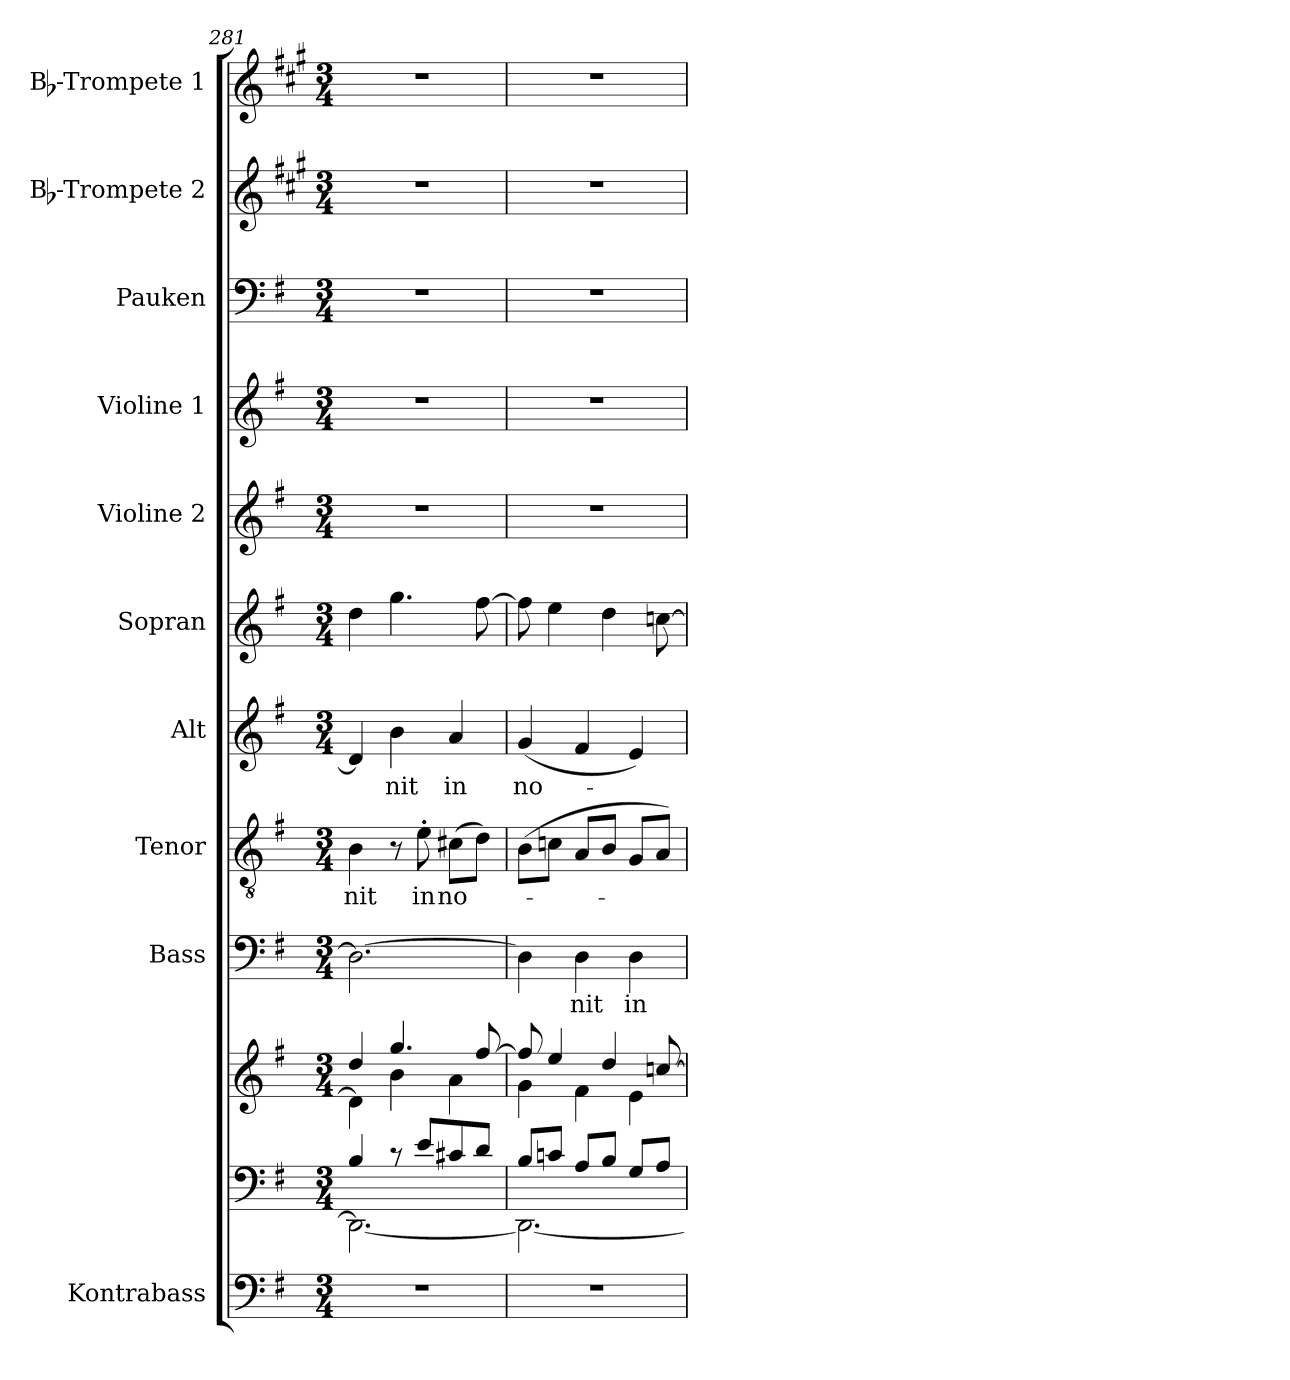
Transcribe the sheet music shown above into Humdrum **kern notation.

**kern	**kern	**kern	**kern	**text	**kern	**text	**kern	**text	**kern	**kern	**kern	**kern	**kern	**kern
*part11	*part10	*part10	*part9	*part9	*part8	*part8	*part7	*part7	*part6	*part5	*part4	*part3	*part2	*part1
*staff12	*staff11	*staff10	*staff9	*staff9	*staff8	*staff8	*staff7	*staff7	*staff6	*staff5	*staff4	*staff3	*staff2	*staff1
*I"Kontrabass	*	*	*I"Bass	*	*I"Tenor	*	*I"Alt	*	*I"Sopran	*I"Violine 2	*I"Violine 1	*I"Pauken	*I"Bb-Trompete 2	*I"Bb-Trompete 1
*I'Kb.	*	*	*I'B.	*	*I'T.	*	*I'A.	*	*I'S.	*I'Vl. 2	*I'Vl. 1	*I'Pk.	*I'Bb Trp. 2	*I'Bb Trp. 1
!!LO:PB:g=z
*clefF4	*clefF4	*clefG2	*clefF4	*	*clefGv2	*	*clefG2	*	*clefG2	*clefG2	*clefG2	*clefF4	*clefG2	*clefG2
*ITrd7c12	*	*	*	*	*	*	*	*	*	*	*	*	*ITrd1c2	*ITrd1c2
*k[f#]	*k[f#]	*k[f#]	*k[f#]	*	*k[f#]	*	*k[f#]	*	*k[f#]	*k[f#]	*k[f#]	*k[f#]	*k[f#]	*k[f#]
*G:	*G:	*G:	*G:	*	*G:	*	*G:	*	*G:	*G:	*G:	*G:	*G:	*G:
*M3/4	*M3/4	*M3/4	*M3/4	*	*M3/4	*	*M3/4	*	*M3/4	*M3/4	*M3/4	*M3/4	*M3/4	*M3/4
=281	=281	=281	=281	=281	=281	=281	=281	=281	=281	=281	=281	=281	=281	=281
*	*^	*^	*	*	*	*	*	*	*	*	*	*	*	*
!	!	!	!	!	!	!	!	!LO:LY:b	!	!	!	!	!	!	!	!
2.r	4B!/	2.DD\_	4dd!/	4d!\]	2.D\_	.	4B\	-nit	4d/]	.	4dd\	2.r	2.r	2.r	2.r	2.r
!	!	!	!	!	!	!	!	!	!	!LO:LY:b	!	!	!	!	!	!
.	8rc	.	4.gg!/	4b!\	.	.	8r	.	4b\	-nit	4.gg\	.	.	.	.	.
!	!	!	!	!	!	!	!	!LO:LY:b	!	!	!	!	!	!	!	!
.	8e!/L	.	.	.	.	.	8e'>\	in	.	.	.	.	.	.	.	.
!	!	!	!	!	!	!	!	!LO:LY:b	!	!LO:LY:b	!	!	!	!	!	!
.	8c#X!/	.	.	4a!\	.	.	(>8c#X\L	no-	4a/	in	.	.	.	.	.	.
.	8d!/J	.	[>8ff#!/	.	.	.	8d\J)	.	.	.	[8ff#\	.	.	.	.	.
=282	=282	=282	=282	=282	=282	=282	=282	=282	=282	=282	=282	=282	=282	=282	=282	=282
!	!	!	!	!	!	!	!	!	!	!LO:LY:b	!	!	!	!	!	!
2.r	8B!/L	2.DD\_	8ff#!/]	4g!\	4D\]	.	(>8B\L	.	(<4g/	no-	8ff#\]	2.r	2.r	2.r	2.r	2.r
.	8cn!/J	.	4ee!/	.	.	.	8cn\J	.	.	.	4ee\	.	.	.	.	.
!	!	!	!	!	!	!LO:LY:b	!	!	!	!	!	!	!	!	!	!
.	8A!/L	.	.	4f#!\	4D\	-nit	8A/L	.	4f#/	.	.	.	.	.	.	.
.	8B!/J	.	4dd!/	.	.	.	8B/J	.	.	.	4dd\	.	.	.	.	.
!	!	!	!	!	!	!LO:LY:b	!	!	!	!	!	!	!	!	!	!
.	8G!/L	.	.	4e!\	4D\	in	8G/L	.	4e/)	.	.	.	.	.	.	.
.	8A!/J	.	[>8ccn!/	.	.	.	8A/J)	.	.	.	[8ccn\	.	.	.	.	.
*	*v	*v	*	*	*	*	*	*	*	*	*	*	*	*	*	*
*	*	*v	*v	*	*	*	*	*	*	*	*	*	*	*	*
=	=	=	=	=	=	=	=	=	=	=	=	=	=	=
*-	*-	*-	*-	*-	*-	*-	*-	*-	*-	*-	*-	*-	*-	*-
